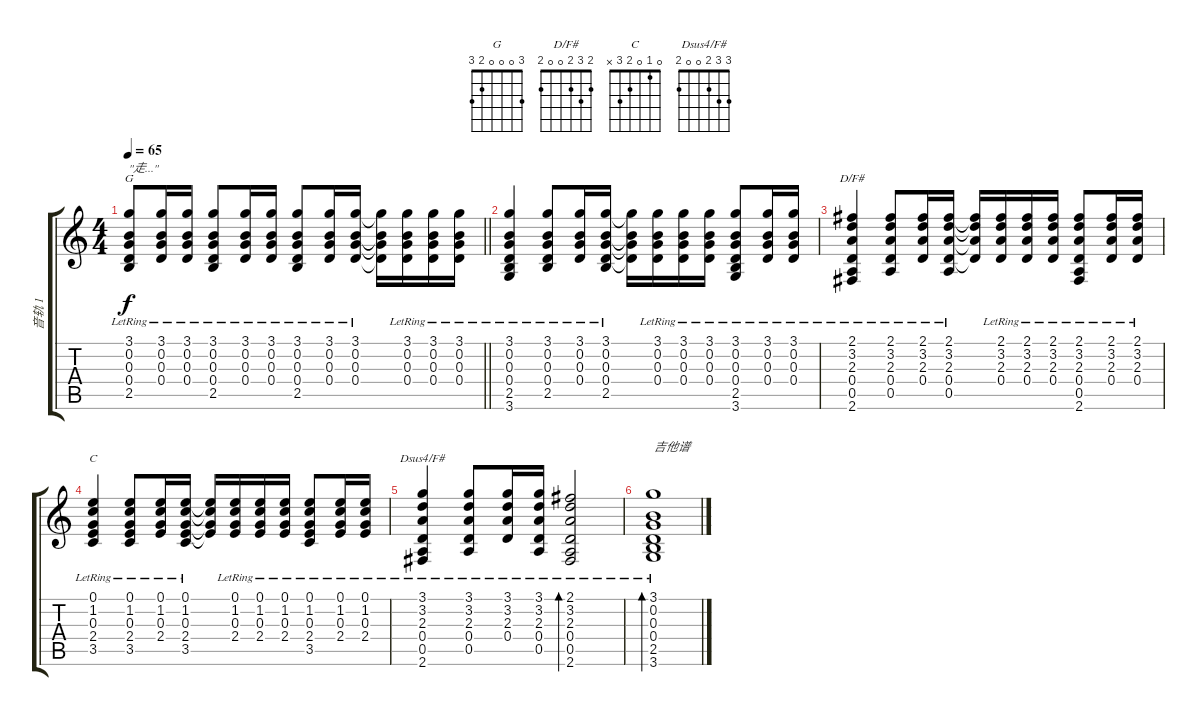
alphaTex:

\track ("音轨 1" "音轨 1") {instrument acousticguitarsteel}
\staff {score tabs}
\tuning (E4 B3 G3 D3 A2 E2) {hide}
\chord ("G" 3 0 0 0 2 3)
\chord ("D/F#" 2 3 2 0 0 2)
\chord ("C" 0 1 0 2 3 x)
\chord ("Dsus4/F#" 3 3 2 0 0 2)
\ts (4 4)
\tempo 65
\clef g2
\barLineRight lightlight
\ks c
(3.1{lr} 0.2{lr} 0.3{lr} 0.4{lr} 2.5{lr}).8{ch "G" txt "\"走...\"" dy f} (3.1{lr} 0.2{lr} 0.3{lr} 0.4{lr}).16 (3.1{lr} 0.2{lr} 0.3{lr} 0.4{lr}).16 (3.1{lr} 0.2{lr} 0.3{lr} 0.4{lr} 2.5{lr}).8 (3.1{lr} 0.2{lr} 0.3{lr} 0.4{lr}).16 (3.1{lr} 0.2{lr} 0.3{lr} 0.4{lr}).16 (3.1{lr} 0.2{lr} 0.3{lr} 0.4{lr} 2.5{lr}).8 (3.1{lr} 0.2{lr} 0.3{lr} 0.4{lr}).16 (3.1{lr} 0.2{lr} 0.3{lr} 0.4{lr}).16 (3.1{t} 0.2{t} 0.3{t} 0.4{t}).16 (3.1{lr} 0.2{lr} 0.3{lr} 0.4{lr}).16 (3.1{lr} 0.2{lr} 0.3{lr} 0.4{lr}).16 (3.1{lr} 0.2{lr} 0.3{lr} 0.4{lr}).16 |
(3.1{lr} 0.2{lr} 0.3{lr} 0.4{lr} 2.5{lr} 3.6{lr}).4 (3.1{lr} 0.2{lr} 0.3{lr} 0.4{lr} 2.5{lr}).8 (3.1{lr} 0.2{lr} 0.3{lr} 0.4{lr}).16 (3.1{lr} 0.2{lr} 0.3{lr} 0.4{lr} 2.5{lr}).16 (3.1{t} 0.2{t} 0.3{t} 0.4{t}).16 (3.1{lr} 0.2{lr} 0.3{lr} 0.4{lr}).16 (3.1{lr} 0.2{lr} 0.3{lr} 0.4{lr}).16 (3.1{lr} 0.2{lr} 0.3{lr} 0.4{lr}).16 (3.1{lr} 0.2{lr} 0.3{lr} 0.4{lr} 2.5{lr} 3.6{lr}).8 (3.1{lr} 0.2{lr} 0.3{lr} 0.4{lr}).16 (3.1{lr} 0.2{lr} 0.3{lr} 0.4{lr}).16 |
(2.1{lr} 3.2{lr} 2.3{lr} 0.4{lr} 0.5{lr} 2.6{lr}).4{ch "D/F#"} (2.1{lr} 3.2{lr} 2.3{lr} 0.4{lr} 0.5{lr}).8 (2.1{lr} 3.2{lr} 2.3{lr} 0.4{lr}).16 (2.1{lr} 3.2{lr} 2.3{lr} 0.4{lr} 0.5{lr}).16 (2.1{t} 3.2{t} 2.3{t} 0.4{t}).16 (2.1{lr} 3.2{lr} 2.3{lr} 0.4{lr}).16 (2.1{lr} 3.2{lr} 2.3{lr} 0.4{lr}).16 (2.1{lr} 3.2{lr} 2.3{lr} 0.4{lr}).16 (2.1{lr} 3.2{lr} 2.3{lr} 0.4{lr} 0.5{lr} 2.6{lr}).8 (2.1{lr} 3.2{lr} 2.3{lr} 0.4{lr}).16 (2.1{lr} 3.2{lr} 2.3{lr} 0.4{lr}).16 |
(0.1{lr} 1.2{lr} 0.3{lr} 2.4{lr} 3.5{lr}).4{ch "C"} (0.1{lr} 1.2{lr} 0.3{lr} 2.4{lr} 3.5{lr}).8 (0.1{lr} 1.2{lr} 0.3{lr} 2.4{lr}).16 (0.1{lr} 1.2{lr} 0.3{lr} 2.4{lr} 3.5{lr}).16 (0.1{t} 1.2{t} 0.3{t} 2.4{t}).16 (0.1{lr} 1.2{lr} 0.3{lr} 2.4{lr}).16 (0.1{lr} 1.2{lr} 0.3{lr} 2.4{lr}).16 (0.1{lr} 1.2{lr} 0.3{lr} 2.4{lr}).16 (0.1{lr} 1.2{lr} 0.3{lr} 2.4{lr} 3.5{lr}).8 (0.1{lr} 1.2{lr} 0.3{lr} 2.4{lr}).16 (0.1{lr} 1.2{lr} 0.3{lr} 2.4{lr}).16 |
(3.1{lr} 3.2{lr} 2.3{lr} 0.4{lr} 0.5{lr} 2.6{lr}).4{ch "Dsus4/F#"} (3.1{lr} 3.2{lr} 2.3{lr} 0.4{lr} 0.5{lr}).8 (3.1{lr} 3.2{lr} 2.3{lr} 0.4{lr}).16 (3.1{lr} 3.2{lr} 2.3{lr} 0.4{lr} 0.5{lr}).16 (2.1{lr} 3.2{lr} 2.3{lr} 0.4{lr} 0.5{lr} 2.6{lr}).2{bd 120} |
(3.1{lr} 0.2{lr} 0.3{lr} 0.4{lr} 2.5{lr} 3.6{lr}).1{bd 240 txt "吉他谱"}
